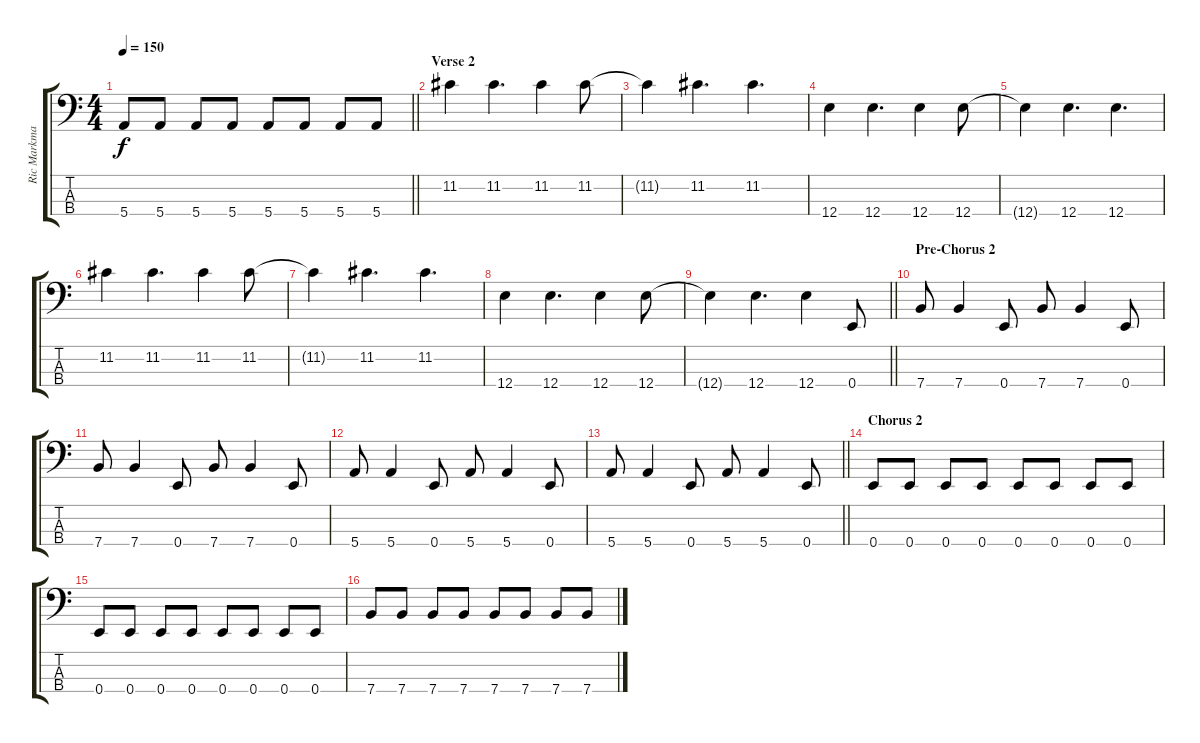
\track ("Ric Markmann" "Ric Markma") {instrument electricbasspick}
\staff {score tabs}
\tuning (G2 D2 A1 E1) {hide}
\ts (4 4)
\tempo 150
\clef f4
\barLineRight lightlight
\ks c
5.4.8{dy f} 5.4.8 5.4.8 5.4.8 5.4.8 5.4.8 5.4.8 5.4.8 |
\section ("" "Verse 2")
11.2.4 11.2.4{d} 11.2.4 11.2.8 |
11.2{t}.4 11.2.4{d} 11.2.4{d} |
12.4.4 12.4.4{d} 12.4.4 12.4.8 |
12.4{t}.4 12.4.4{d} 12.4.4{d} |
11.2.4 11.2.4{d} 11.2.4 11.2.8 |
11.2{t}.4 11.2.4{d} 11.2.4{d} |
12.4.4 12.4.4{d} 12.4.4 12.4.8 |
\barLineRight lightlight
12.4{t}.4 12.4.4{d} 12.4.4 0.4.8 |
\section ("" "Pre-Chorus 2")
7.4.8 7.4.4 0.4.8 7.4.8 7.4.4 0.4.8 |
7.4.8 7.4.4 0.4.8 7.4.8 7.4.4 0.4.8 |
5.4.8 5.4.4 0.4.8 5.4.8 5.4.4 0.4.8 |
\barLineRight lightlight
5.4.8 5.4.4 0.4.8 5.4.8 5.4.4 0.4.8 |
\section ("" "Chorus 2")
0.4.8 0.4.8 0.4.8 0.4.8 0.4.8 0.4.8 0.4.8 0.4.8 |
0.4.8 0.4.8 0.4.8 0.4.8 0.4.8 0.4.8 0.4.8 0.4.8 |
7.4.8 7.4.8 7.4.8 7.4.8 7.4.8 7.4.8 7.4.8 7.4.8
